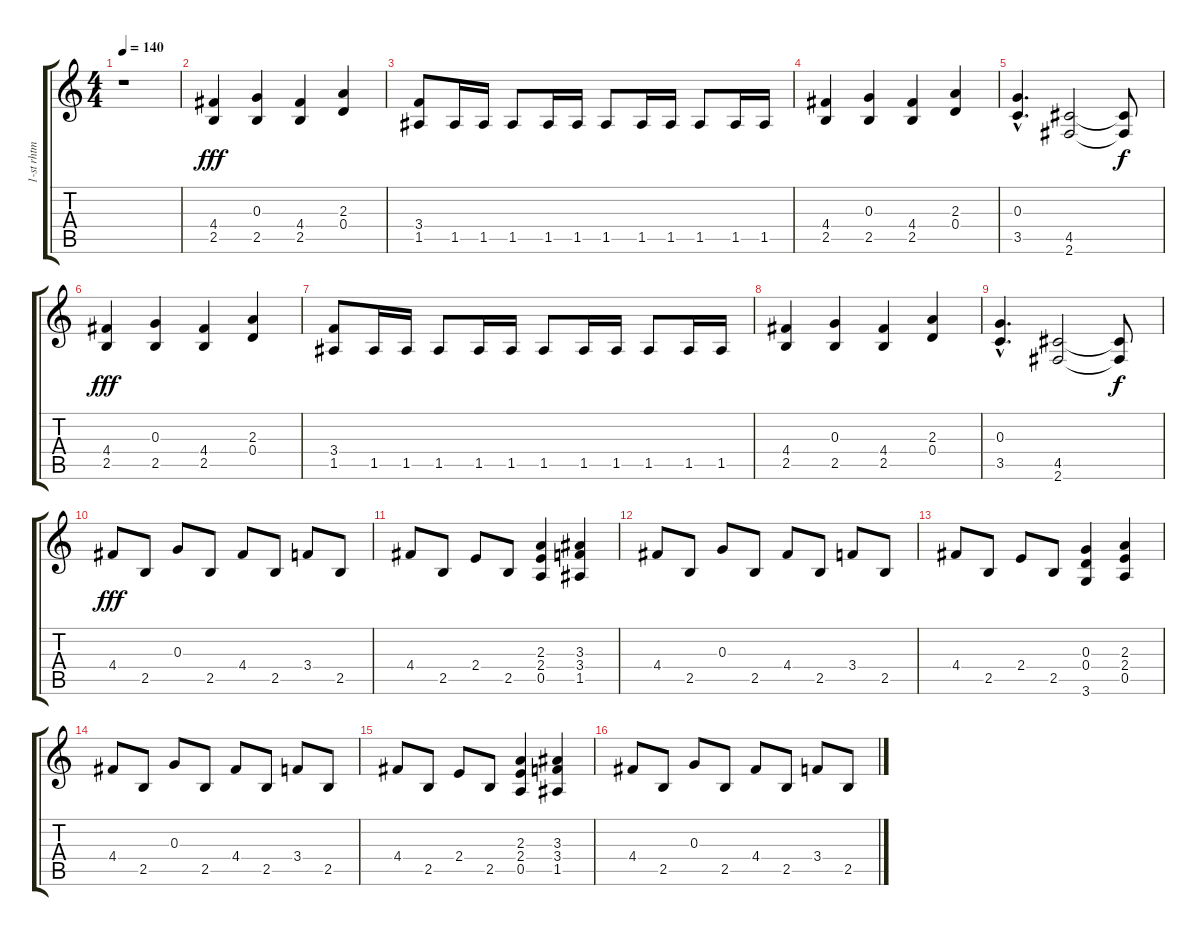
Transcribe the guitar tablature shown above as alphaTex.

\track ("1-st rhtm gtr" "1-st rhtm ") {instrument distortionguitar}
\staff {score tabs}
\tuning (E4 B3 G3 D3 A2 E2) {hide}
\ts (4 4)
\tempo 140
\clef g2
\ks c
r.1{dy fff instrument distortionguitar} |
(4.4 2.5).4 (0.3 2.5).4 (4.4 2.5).4 (2.3 0.4).4 |
(3.4 1.5).8 1.5.16 1.5.16 1.5.8 1.5.16 1.5.16 1.5.8 1.5.16 1.5.16 1.5.8 1.5.16 1.5.16 |
(4.4 2.5).4 (0.3 2.5).4 (4.4 2.5).4 (2.3 0.4).4 |
(0.3{hac} 3.5{hac}).4{d} (4.5 2.6).2 (4.5{t} 2.6{t}).8{dy f} |
(4.4 2.5).4{dy fff} (0.3 2.5).4 (4.4 2.5).4 (2.3 0.4).4 |
(3.4 1.5).8 1.5.16 1.5.16 1.5.8 1.5.16 1.5.16 1.5.8 1.5.16 1.5.16 1.5.8 1.5.16 1.5.16 |
(4.4 2.5).4 (0.3 2.5).4 (4.4 2.5).4 (2.3 0.4).4 |
(0.3{hac} 3.5{hac}).4{d} (4.5 2.6).2 (4.5{t} 2.6{t}).8{dy f} |
4.4.8{dy fff} 2.5.8 0.3.8 2.5.8 4.4.8 2.5.8 3.4.8 2.5.8 |
4.4.8 2.5.8 2.4.8 2.5.8 (2.3 2.4 0.5).4 (3.3 3.4 1.5).4 |
4.4.8 2.5.8 0.3.8 2.5.8 4.4.8 2.5.8 3.4.8 2.5.8 |
4.4.8 2.5.8 2.4.8 2.5.8 (0.3 0.4 3.6).4 (2.3 2.4 0.5).4 |
4.4.8 2.5.8 0.3.8 2.5.8 4.4.8 2.5.8 3.4.8 2.5.8 |
4.4.8 2.5.8 2.4.8 2.5.8 (2.3 2.4 0.5).4 (3.3 3.4 1.5).4 |
4.4.8 2.5.8 0.3.8 2.5.8 4.4.8 2.5.8 3.4.8 2.5.8
